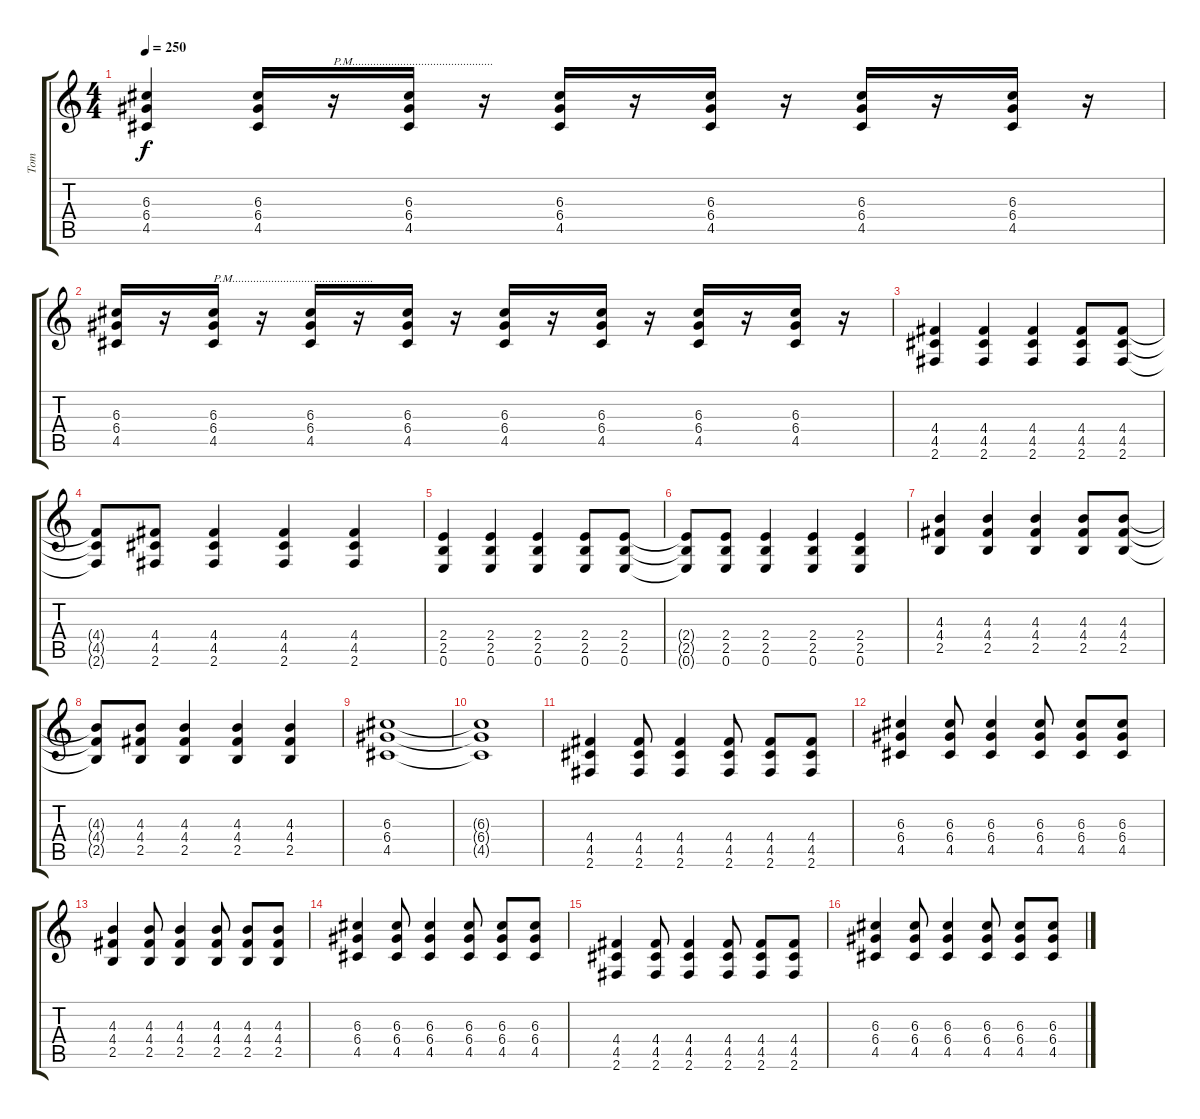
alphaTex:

\track ("Tom" "Tom") {instrument distortionguitar}
\staff {score tabs}
\tuning (E4 B3 G3 D3 A2 E2) {hide}
\ts (4 4)
\tempo 250
\clef g2
\ks c
(6.3 6.4 4.5).4{dy f} (6.3 6.4 4.5).16 r.16{txt "P.M..............................................."} (6.3 6.4 4.5).16 r.16 (6.3 6.4 4.5).16 r.16 (6.3 6.4 4.5).16 r.16 (6.3 6.4 4.5).16 r.16 (6.3 6.4 4.5).16 r.16 |
(6.3 6.4 4.5).16 r.16 (6.3 6.4 4.5).16{txt "P.M..............................................."} r.16 (6.3 6.4 4.5).16 r.16 (6.3 6.4 4.5).16 r.16 (6.3 6.4 4.5).16 r.16 (6.3 6.4 4.5).16 r.16 (6.3 6.4 4.5).16 r.16 (6.3 6.4 4.5).16 r.16 |
(4.4 4.5 2.6).4 (4.4 4.5 2.6).4 (4.4 4.5 2.6).4 (4.4 4.5 2.6).8 (4.4 4.5 2.6).8 |
(4.4{t} 4.5{t} 2.6{t}).8 (4.4 4.5 2.6).8 (4.4 4.5 2.6).4 (4.4 4.5 2.6).4 (4.4 4.5 2.6).4 |
(2.4 2.5 0.6).4 (2.4 2.5 0.6).4 (2.4 2.5 0.6).4 (2.4 2.5 0.6).8 (2.4 2.5 0.6).8 |
(2.4{t} 2.5{t} 0.6{t}).8 (2.4 2.5 0.6).8 (2.4 2.5 0.6).4 (2.4 2.5 0.6).4 (2.4 2.5 0.6).4 |
(4.3 4.4 2.5).4 (4.3 4.4 2.5).4 (4.3 4.4 2.5).4 (4.3 4.4 2.5).8 (4.3 4.4 2.5).8 |
(4.3{t} 4.4{t} 2.5{t}).8 (4.3 4.4 2.5).8 (4.3 4.4 2.5).4 (4.3 4.4 2.5).4 (4.3 4.4 2.5).4 |
(6.3 6.4 4.5).1 |
(6.3{t} 6.4{t} 4.5{t}).1 |
(4.4 4.5 2.6).4 (4.4 4.5 2.6).8 (4.4 4.5 2.6).4 (4.4 4.5 2.6).8 (4.4 4.5 2.6).8 (4.4 4.5 2.6).8 |
(6.3 6.4 4.5).4 (6.3 6.4 4.5).8 (6.3 6.4 4.5).4 (6.3 6.4 4.5).8 (6.3 6.4 4.5).8 (6.3 6.4 4.5).8 |
(4.3 4.4 2.5).4 (4.3 4.4 2.5).8 (4.3 4.4 2.5).4 (4.3 4.4 2.5).8 (4.3 4.4 2.5).8 (4.3 4.4 2.5).8 |
(6.3 6.4 4.5).4 (6.3 6.4 4.5).8 (6.3 6.4 4.5).4 (6.3 6.4 4.5).8 (6.3 6.4 4.5).8 (6.3 6.4 4.5).8 |
(4.4 4.5 2.6).4 (4.4 4.5 2.6).8 (4.4 4.5 2.6).4 (4.4 4.5 2.6).8 (4.4 4.5 2.6).8 (4.4 4.5 2.6).8 |
(6.3 6.4 4.5).4 (6.3 6.4 4.5).8 (6.3 6.4 4.5).4 (6.3 6.4 4.5).8 (6.3 6.4 4.5).8 (6.3 6.4 4.5).8
